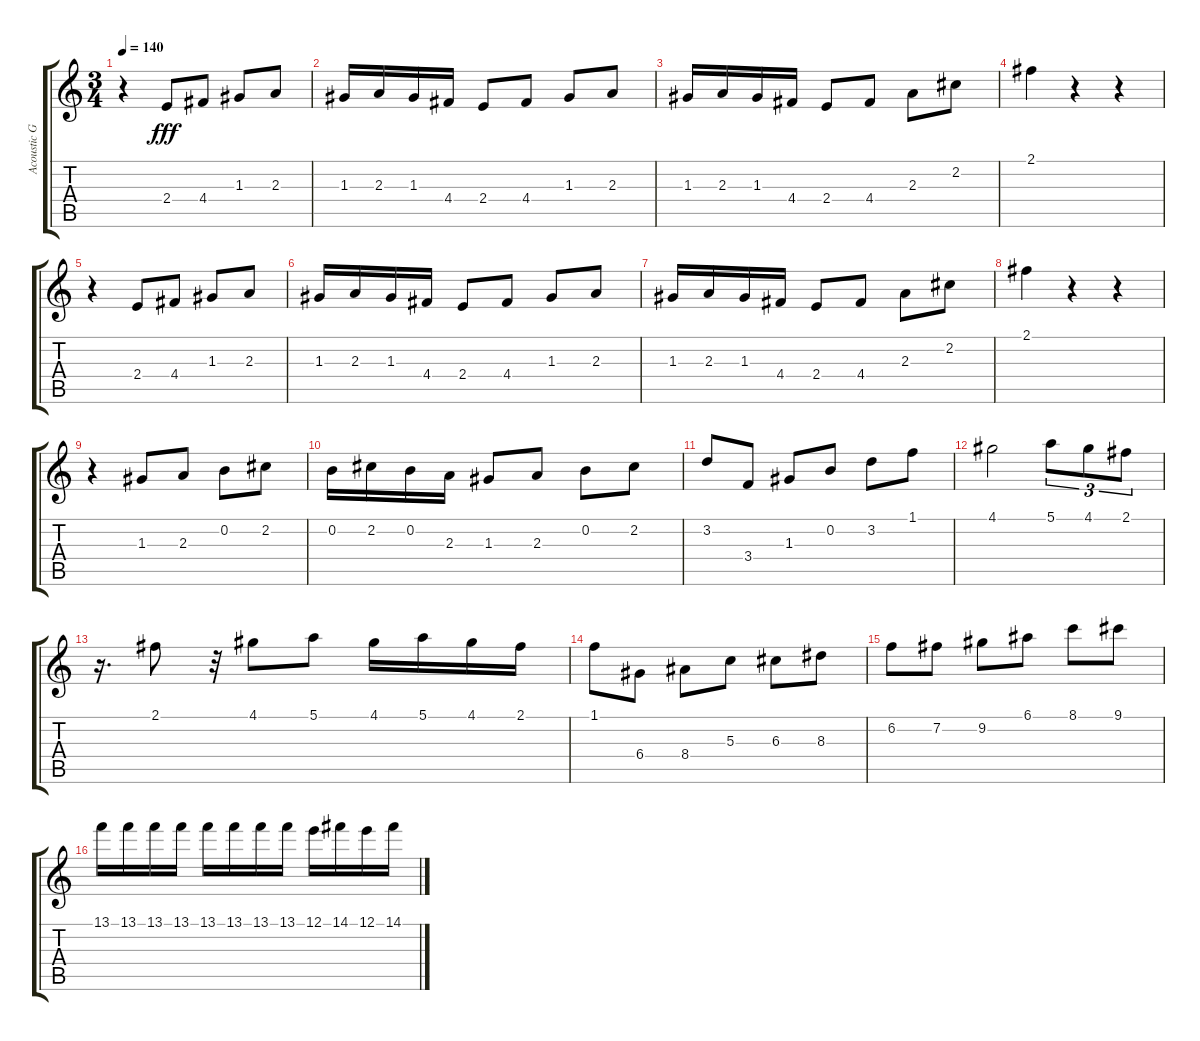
\track ("Acoustic Guitar " "Acoustic G") {instrument acousticguitarnylon}
\staff {score tabs}
\tuning (E4 B3 G3 D3 A2 E2) {hide}
\ts (3 4)
\tempo 140
\clef g2
\ks c
r.4{dy fff instrument acousticguitarnylon} 2.4.8 4.4.8 1.3.8 2.3.8 |
1.3.16 2.3.16 1.3.16 4.4.16 2.4.8 4.4.8 1.3.8 2.3.8 |
1.3.16 2.3.16 1.3.16 4.4.16 2.4.8 4.4.8 2.3.8 2.2.8 |
2.1.4 r.4 r.4 |
r.4 2.4.8 4.4.8 1.3.8 2.3.8 |
1.3.16 2.3.16 1.3.16 4.4.16 2.4.8 4.4.8 1.3.8 2.3.8 |
1.3.16 2.3.16 1.3.16 4.4.16 2.4.8 4.4.8 2.3.8 2.2.8 |
2.1.4 r.4 r.4 |
r.4 1.3.8 2.3.8 0.2.8 2.2.8 |
0.2.16 2.2.16 0.2.16 2.3.16 1.3.8 2.3.8 0.2.8 2.2.8 |
3.2.8 3.4.8 1.3.8 0.2.8 3.2.8 1.1.8 |
4.1.2 5.1.8{tu (3 2)} 4.1.8{tu (3 2)} 2.1.8{tu (3 2)} |
r.16{d} 2.1.8 r.32 4.1.8 5.1.8 4.1.16 5.1.16 4.1.16 2.1.16 |
1.1.8 6.4.8 8.4.8 5.3.8 6.3.8 8.3.8 |
6.2.8 7.2.8 9.2.8 6.1.8 8.1.8 9.1.8 |
13.1.16 13.1.16 13.1.16 13.1.16 13.1.16 13.1.16 13.1.16 13.1.16 12.1.16 14.1.16 12.1.16 14.1.16
